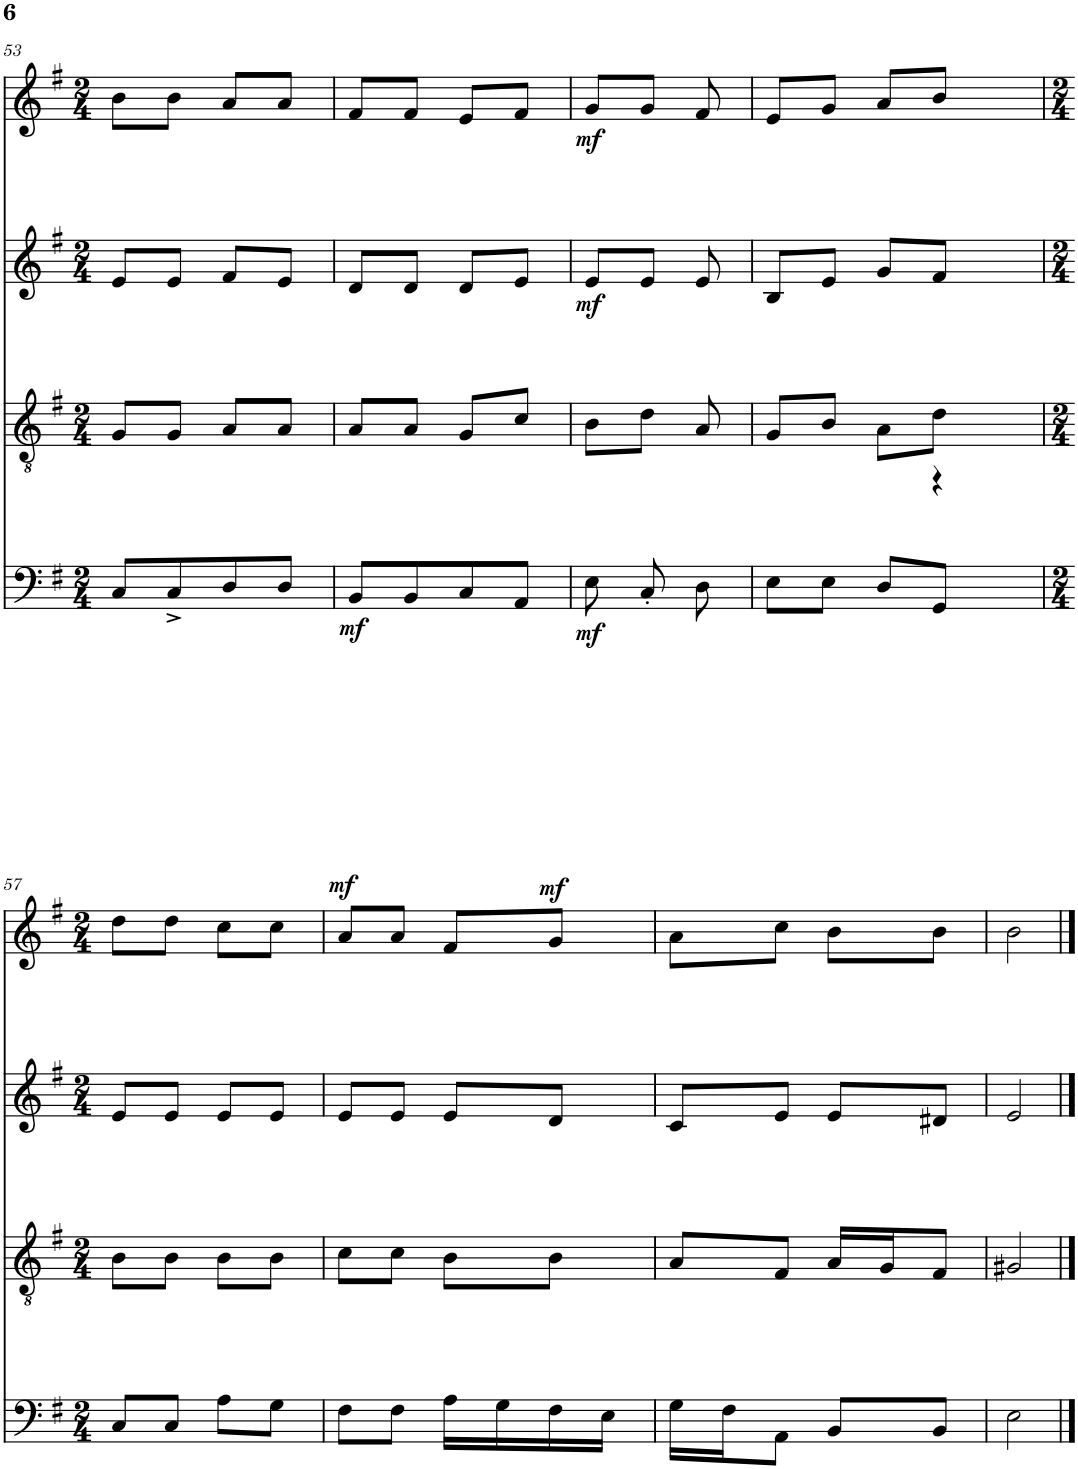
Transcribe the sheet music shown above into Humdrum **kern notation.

**kern	**dynam	**kern	**kern	**dynam	**kern	**dynam
*part4	*part4	*part3	*part2	*part2	*part1	*part1
*staff4	*staff4	*staff3	*staff2	*staff2	*staff1	*staff1
*I"Voice	*	*I"Voice	*I"Voice	*	*I"Voice	*
*I'V	*	*I'V	*I'V	*	*I'V	*
!!LO:PB:g=z
*clefF4	*	*clefGv2	*clefG2	*	*clefG2	*
*k[f#]	*	*k[f#]	*k[f#]	*	*k[f#]	*
*M2/4	*	*M2/4	*M2/4	*	*M2/4	*
=53	=53	=53	=53	=53	=53	=53
8C/L	.	8G/L	8e/L	.	8b\L	.
8C^/	.	8G/J	8e/J	.	8b\J	.
8D/	.	8A/L	8f#/L	.	8a/L	.
8D/J	.	8A/J	8e/J	.	8a/J	.
=54	=54	=54	=54	=54	=54	=54
!	!LO:DY:b	!	!	!	!	!
8BB/L	mf	8A/L	8d/L	.	8f#/L	.
8BB/	.	8A/J	8d/J	.	8f#/J	.
8C/	.	8G/L	8d/L	.	8e/L	.
8AA/J	.	8c/J	8e/J	.	8f#/J	.
=55	=55	=55	=55	=55	=55	=55
!	!LO:DY:b	!	!	!LO:DY:b	!	!LO:DY:b
8E\	mf	8B\L	8e/L	mf	8g/L	mf
8C'/	.	8d\J	8e/J	.	8g/J	.
8D\	.	8A/	8e/	.	8f#/	.
=56	=56	=56	=56	=56	=56	=56
*	*	*^	*	*	*	*
8E\L	.	8G/L	4.ryy	8B/L	.	8e/L	.
8E\J	.	8B/J	.	8e/J	.	8g/J	.
8D/L	.	8A\L	.	8g/L	.	8a/L	.
8GG/J	.	8d\J	8r	8f#/J	.	8b/J	.
8ryy	.	8ryy	8ryy	8ryy	.	8ryy	.
*	*	*v	*v	*	*	*	*
!!LO:LB:g=z
=57	=57	=57	=57	=57	=57	=57
*M2/4	*	*M2/4	*M2/4	*	*M2/4	*
8C/L	.	8B\L	8e/L	.	8dd\L	.
8C/J	.	8r	8e/J	.	8dd\J	.
8A\L	.	8B\J	8e/L	.	8cc\L	.
8G\J	.	8B\L	8e/J	.	8cc\J	.
8ryy	.	8B\J	8ryy	.	8ryy	.
=58	=58	=58	=58	=58	=58	=58
!	!	!	!	!	!	!LO:DY:a
8F#\L	.	8c\L	8e/L	.	8a/L	mf
8F#\J	.	8c\J	8e/J	.	8a/J	.
16A\LL	.	8B\L	8e/L	.	8f#/L	.
16G\	.	.	.	.	.	.
!	!	!	!	!	!	!LO:DY:a
16F#\	.	8B\J	8d/J	.	8g/J	mf
16E\JJ	.	.	.	.	.	.
=59	=59	=59	=59	=59	=59	=59
16G\LL	.	8A/L	8c/L	.	8a\L	.
16F#\J	.	.	.	.	.	.
8AA\J	.	8F#/J	8e/J	.	8cc\J	.
8BB/L	.	16A/LL	8e/L	.	8b\L	.
.	.	16G/J	.	.	.	.
8BB/J	.	8F#/J	8d#X/J	.	8b\J	.
=60	=60	=60	=60	=60	=60	=60
2E\	.	2G#X/	2e/	.	2b\	.
==	==	==	==	==	==	==
*-	*-	*-	*-	*-	*-	*-
